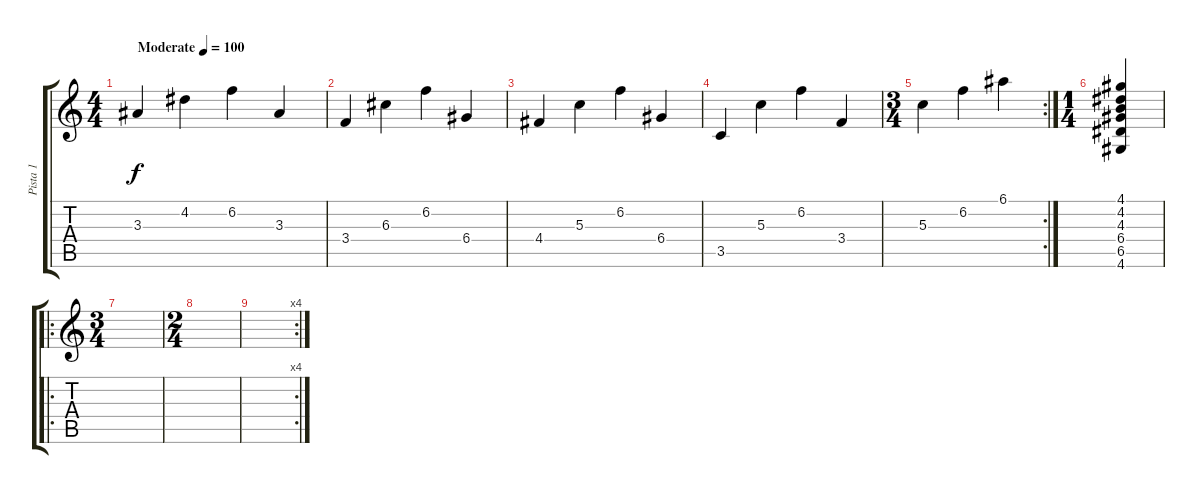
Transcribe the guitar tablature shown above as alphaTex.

\track ("Pista 1" "Pista 1") {instrument overdrivenguitar}
\staff {score tabs}
\tuning (E4 B3 G3 D3 A2 E2) {hide}
\ts (4 4)
\tempo (100 "Moderate")
\clef g2
\ks c
3.3.4{dy f instrument overdrivenguitar} 4.2.4 6.2.4 3.3.4 |
3.4.4 6.3.4 6.2.4 6.4.4 |
4.4.4 5.3.4 6.2.4 6.4.4 |
3.5.4 5.3.4 6.2.4 3.4.4 |
\rc 2
\ts (3 4)
5.3.4 6.2.4 6.1.4 |
\ts (1 4)
(4.1 4.2 4.3 6.4 6.5 4.6).4 |
\ro
\ts (3 4)
|
\ts (2 4)
|
\rc 4
